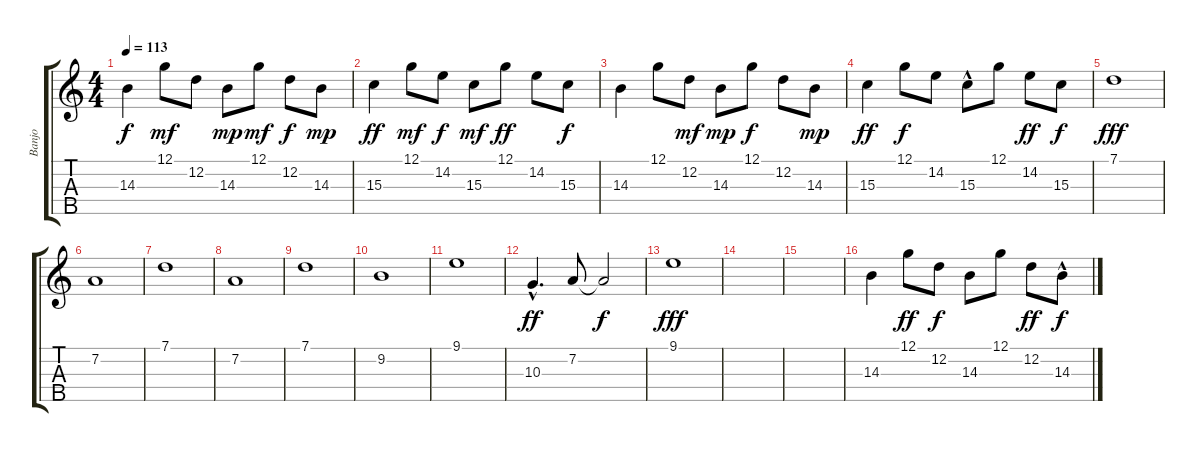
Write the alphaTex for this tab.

\track ("Banjo" "Banjo") {instrument banjo}
\staff {score tabs}
\tuning (G3 D3 A2 E2 B1) {hide}
\displaytranspose 12
\ts (4 4)
\tempo 113
\clef g2
\ks c
14.3.4{dy f} 12.1.8{dy mf} 12.2.8 14.3.8{dy mp} 12.1.8{dy mf} 12.2.8{dy f} 14.3.8{dy mp} |
15.3.4{dy ff} 12.1.8{dy mf} 14.2.8{dy f} 15.3.8{dy mf} 12.1.8{dy ff} 14.2.8 15.3.8{dy f} |
14.3.4 12.1.8 12.2.8{dy mf} 14.3.8{dy mp} 12.1.8{dy f} 12.2.8 14.3.8{dy mp} |
15.3.4{dy ff} 12.1.8{dy f} 14.2.8 15.3{hac}.8 12.1.8 14.2.8{dy ff} 15.3.8{dy f} |
7.1.1{dy fff} |
7.2.1 |
7.1.1 |
7.2.1 |
7.1.1 |
9.2.1 |
9.1.1 |
10.3{hac}.4{d dy ff} 7.2.8 7.2{t}.2{dy f} |
9.1.1{dy fff} |
|
|
14.3.4 12.1.8{dy ff} 12.2.8{dy f} 14.3.8 12.1.8 12.2.8{dy ff} 14.3{hac}.8{dy f}
